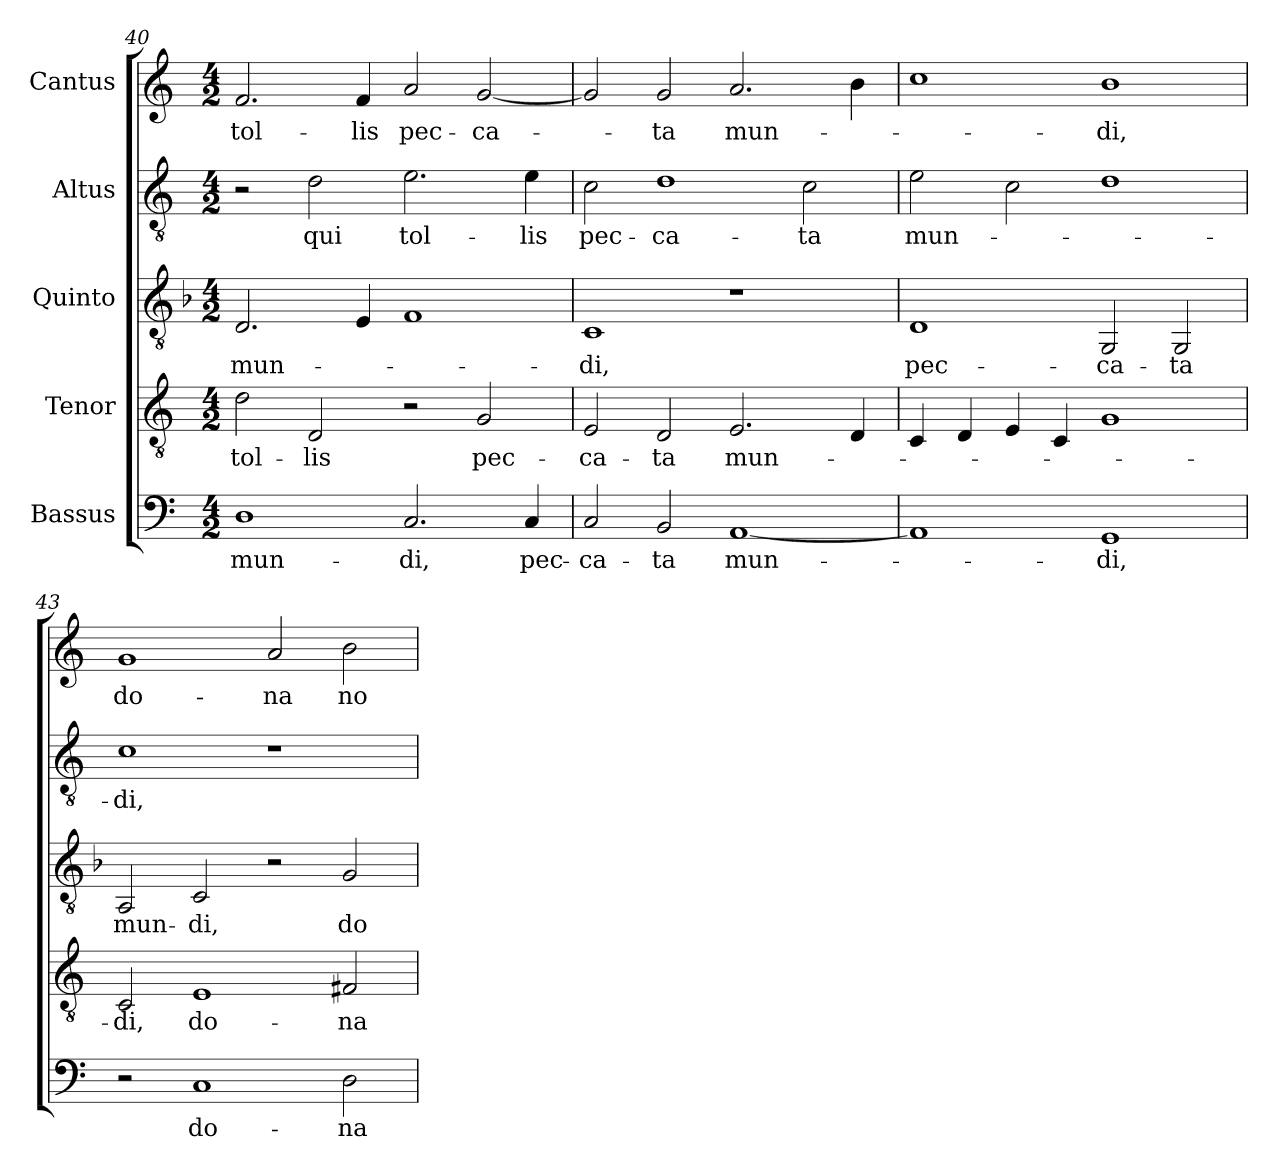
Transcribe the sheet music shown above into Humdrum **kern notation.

**kern	**text	**kern	**text	**kern	**text	**kern	**text	**kern	**text
*part5	*part5	*part4	*part4	*part3	*part3	*part2	*part2	*part1	*part1
*staff5	*staff5	*staff4	*staff4	*staff3	*staff3	*staff2	*staff2	*staff1	*staff1
*I"Bassus	*	*I"Tenor	*	*I"Quinto	*	*I"Altus	*	*I"Cantus	*
*clefF4	*	*clefGv2	*	*clefGv2	*	*clefGv2	*	*clefG2	*
*	*	*	*	*ITrd-4c-7	*	*	*	*	*
*k[]	*	*k[]	*	*k[]	*	*k[]	*	*k[]	*
*C:	*	*C:	*	*C:	*	*C:	*	*C:	*
*M4/2	*	*M4/2	*	*M4/2	*	*M4/2	*	*M4/2	*
=40	=40	=40	=40	=40	=40	=40	=40	=40	=40
!	!LO:LY:b:color=#000000	!	!	!	!	!	!	!	!
!	!	!	!LO:LY:b:color=#000000	!	!	!	!	!	!
!	!	!	!	!	!LO:LY:b:color=#000000	!	!	!	!
!	!	!	!	!	!	!	!	!	!LO:LY:b:color=#000000
1Di	mun-	2di\	tol-	2.Ai/	mun-	2r	.	2.fi/	tol-
!	!	!	!LO:LY:b:color=#000000	!	!	!	!	!	!
!	!	!	!	!	!	!	!LO:LY:b:color=#000000	!	!
.	.	2Di/	-lis	.	.	2di\	qui	.	.
!	!	!	!	!	!	!	!	!	!LO:LY:b:color=#000000
.	.	.	.	4Bi/	.	.	.	4fi/	-lis
!	!LO:LY:b:color=#000000	!	!	!	!	!	!	!	!
!	!	!	!	!	!	!	!LO:LY:b:color=#000000	!	!
!	!	!	!	!	!	!	!	!	!LO:LY:b:color=#000000
2.Ci/	-di,	2r	.	1ci	.	2.ei\	tol-	2ai/	pec-
!	!	!	!LO:LY:b:color=#000000	!	!	!	!	!	!
!	!	!	!	!	!	!	!	!	!LO:LY:b:color=#000000
.	.	2Gi/	pec-	.	.	.	.	[<2gi/	-ca-
!	!LO:LY:b:color=#000000	!	!	!	!	!	!	!	!
!	!	!	!	!	!	!	!LO:LY:b:color=#000000	!	!
4Ci/	pec-	.	.	.	.	4ei\	-lis	.	.
!!LO:PB:g=z
=41	=41	=41	=41	=41	=41	=41	=41	=41	=41
!	!LO:LY:b:color=#000000	!	!	!	!	!	!	!	!
!	!	!	!LO:LY:b:color=#000000	!	!	!	!	!	!
!	!	!	!	!	!LO:LY:b:color=#000000	!	!	!	!
!	!	!	!	!	!	!	!LO:LY:b:color=#000000	!	!
2Ci/	-ca-	2Ei/	-ca-	1Gi	-di,	2ci\	pec-	2gi/]	.
!	!LO:LY:b:color=#000000	!	!	!	!	!	!	!	!
!	!	!	!LO:LY:b:color=#000000	!	!	!	!	!	!
!	!	!	!	!	!	!	!LO:LY:b:color=#000000	!	!
!	!	!	!	!	!	!	!	!	!LO:LY:b:color=#000000
2BBi/	-ta	2Di/	-ta	.	.	1di	-ca-	2gi/	-ta
!	!LO:LY:b:color=#000000	!	!	!	!	!	!	!	!
!	!	!	!LO:LY:b:color=#000000	!	!	!	!	!	!
!	!	!	!	!	!	!	!	!	!LO:LY:b:color=#000000
[<1AAi	mun-	2.Ei/	mun-	1r	.	.	.	2.ai/	mun-
!	!	!	!	!	!	!	!LO:LY:b:color=#000000	!	!
.	.	.	.	.	.	2ci\	-ta	.	.
.	.	4Di/	.	.	.	.	.	4bi\	.
=42	=42	=42	=42	=42	=42	=42	=42	=42	=42
!	!	!	!	!	!LO:LY:b:color=#000000	!	!	!	!
!	!	!	!	!	!	!	!LO:LY:b:color=#000000	!	!
1AAi]	.	4Ci/	.	1Ai	pec-	2ei\	mun-	1cci	.
.	.	4Di/	.	.	.	.	.	.	.
.	.	4Ei/	.	.	.	2ci\	.	.	.
.	.	4Ci/	.	.	.	.	.	.	.
!	!LO:LY:b:color=#000000	!	!	!	!	!	!	!	!
!	!	!	!	!	!LO:LY:b:color=#000000	!	!	!	!
!	!	!	!	!	!	!	!	!	!LO:LY:b:color=#000000
1GGi	-di,	1Gi	.	2Di/	-ca-	1di	.	1bi	-di,
!	!	!	!	!	!LO:LY:b:color=#000000	!	!	!	!
.	.	.	.	2Di/	-ta	.	.	.	.
=43	=43	=43	=43	=43	=43	=43	=43	=43	=43
!	!	!	!LO:LY:b:color=#000000	!	!	!	!	!	!
!	!	!	!	!	!LO:LY:b:color=#000000	!	!	!	!
!	!	!	!	!	!	!	!LO:LY:b:color=#000000	!	!
!	!	!	!	!	!	!	!	!	!LO:LY:b:color=#000000
2r	.	2Ci/	-di,	2Ei/	mun-	1ci	-di,	1gi	do-
!	!LO:LY:b:color=#000000	!	!	!	!	!	!	!	!
!	!	!	!LO:LY:b:color=#000000	!	!	!	!	!	!
!	!	!	!	!	!LO:LY:b:color=#000000	!	!	!	!
1Ci	do-	1Ei	do-	2Gi/	-di,	.	.	.	.
!	!	!	!	!	!	!	!	!	!LO:LY:b:color=#000000
.	.	.	.	2r	.	1r	.	2ai/	-na
!	!LO:LY:b:color=#000000	!	!	!	!	!	!	!	!
!	!	!	!LO:LY:b:color=#000000	!	!	!	!	!	!
!	!	!	!	!	!LO:LY:b:color=#000000	!	!	!	!
!	!	!	!	!	!	!	!	!	!LO:LY:b:color=#000000
2Di\	-na	2F#Xi/	-na	2di/	do-	.	.	2bi\	no-
=	=	=	=	=	=	=	=	=	=
*-	*-	*-	*-	*-	*-	*-	*-	*-	*-
